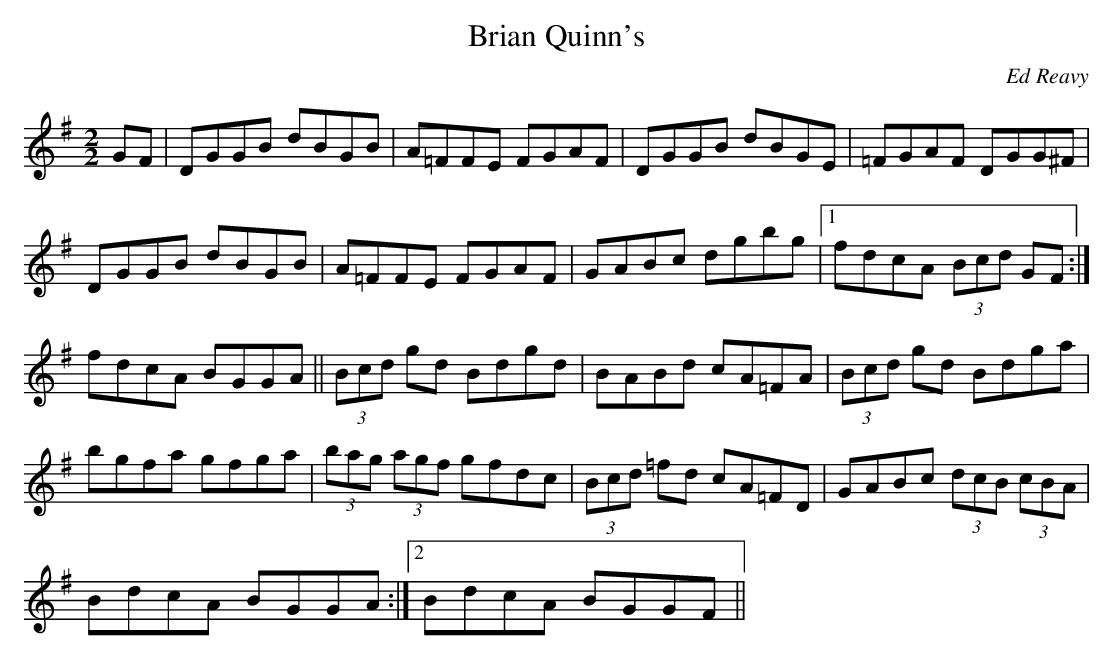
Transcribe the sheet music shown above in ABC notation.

X:1
T:Brian Quinn's
M:2/2
L:1/8
C:Ed Reavy
K:G
GF|DGGB dBGB|A=FFE FGAF|DGGB dBGE|=FGAF DGG^F|
DGGB dBGB|A=FFE FGAF|GABc dgbg|1 fdcA (3Bcd GF:|
2 fdcA BGGA||(3Bcd gd Bdgd|BABd cA=FA|(3Bcd gd Bdga|
bgfa gfga|(3bag (3agf gfdc|(3Bcd =fd cA=FD|GABc (3dcB (3cBA|
1BdcA BGGA:|2 BdcA BGGF||
